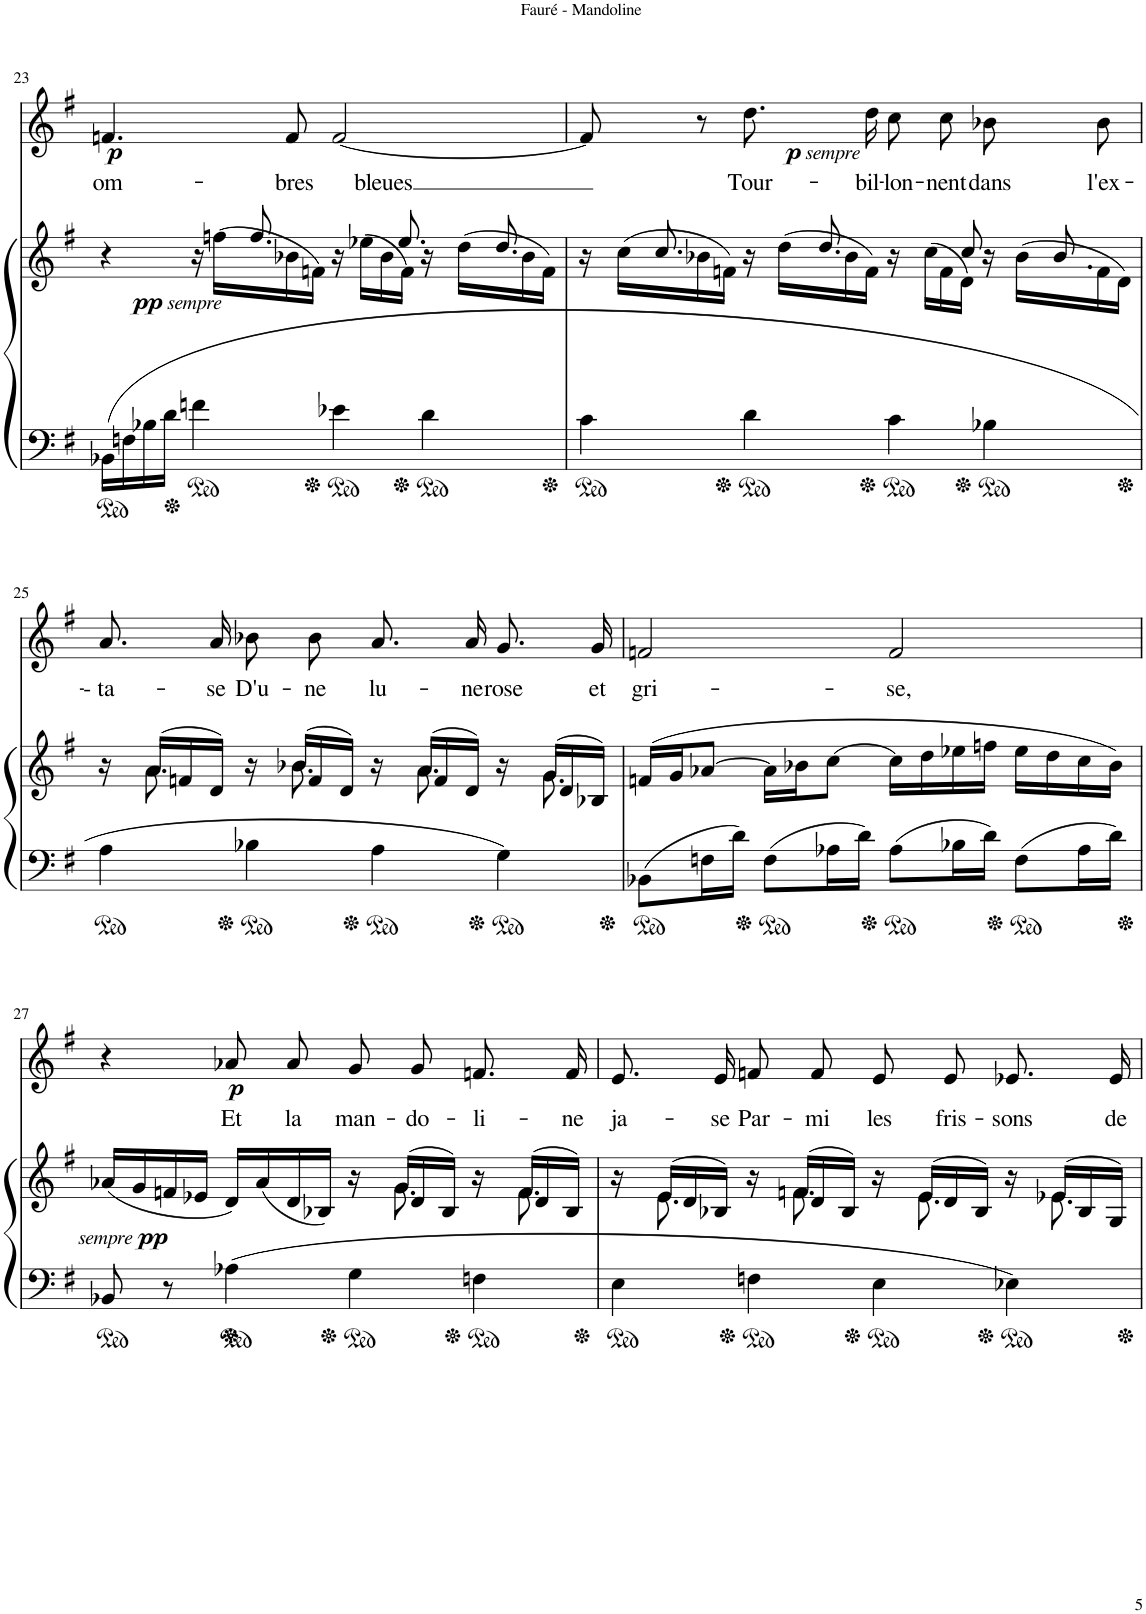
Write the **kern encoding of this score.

**kern	**kern	**dynam	**kern	**text	**dynam
*part2	*part2	*part2	*part1	*part1	*part1
*staff3	*staff2	*staff2/3	*staff1	*staff1	*staff1
*I"Piano	*	*	*I".	*	*
*I'Pno	*	*	*	*	*
!!LO:PB:g=z
*clefF4	*clefG2	*	*clefG2	*	*
*k[f#]	*k[f#]	*	*k[f#]	*	*
*M4/4	*M4/4	*	*M4/4	*	*
*met(c)	*met(c)	*	*met(c)	*	*
=23	=23	=23	=23	=23	=23
*	*^	*	*	*	*
!	!	!	!LO:DY:b	!	!LO:LY:b	!
!	!	!	!LO:DY:n=1:b	!	!	!LO:DY:b
16BB-X\LL	4r	16ryy	pp other-dynamics	4.fn/	om-	p
*	*v	*v	*	*	*	*
16Fn\	.	.	.	.	.
16B-X\	.	.	.	.	.
16d\JJ	.	.	.	.	.
4fn\	16r	.	.	.	.
*	*^	*	*	*	*
.	16ffn\LL	8.ff/	.	.	.	.
!	!	!	!	!	!LO:LY:b	!
.	16b-X\	.	.	8f/	-bres	.
.	16fn\JJ	.	.	.	.	.
!	!	!	!	!	!LO:LY:b	!
4e-X\	16r	16ryy	.	[2f/	bleues	.
.	(16ee-X\LL	8.ee-/	.	.	.	.
.	16b-\	.	.	.	.	.
.	16f\JJ)	.	.	.	.	.
4d\	16r	16ryy	.	.	.	.
.	(16dd\LL	8.dd/	.	.	.	.
.	16b-\	.	.	.	.	.
.	16f\JJ)	.	.	.	.	.
=24	=24	=24	=24	=24	=24	=24
4c\	16r	16ryy	.	8f/]	.	.
.	(16cc\LL	8.cc/	.	.	.	.
.	16b-X\	.	.	8r	.	.
.	16fn\JJ)	.	.	.	.	.
!	!	!	!	!	!LO:LY:b	!LO:DY:b
!	!	!	!	!	!	!LO:DY:n=1:b
4d\	16r	16ryy	.	8.dd\L	Tour-	p other-dynamics
.	(16dd\LL	8.dd/	.	.	.	.
.	16b-\	.	.	.	.	.
!	!	!	!	!	!LO:LY:b	!
.	16f\JJ)	.	.	16dd\Jk	-bil-	.
!	!	!	!	!	!LO:LY:b	!
4c\	16r	16ryy	.	8cc\L	-lon-	.
.	(16cc\LL	8.cc/	.	.	.	.
!	!	!	!	!	!LO:LY:b	!
.	16f\	.	.	8cc\J	-nent	.
.	16d\JJ)	.	.	.	.	.
!	!	!	!	!	!LO:LY:b	!
4B-X\	16r	16ryy	.	8b-X\L	dans	.
.	(16b-\LL	8.b-/	.	.	.	.
!	!	!	!	!	!LO:LY:b	!
.	16f\	.	.	8b-\J	l'ex-	.
.	16d\JJ)	.	.	.	.	.
!!LO:LB:g=z
=25	=25	=25	=25	=25	=25	=25
!	!	!	!	!	!LO:LY:b	!
4A\	16r	16ryy	.	8.a/L	-- ta-	.
.	(16a/LL	8.a\	.	.	.	.
.	16fn/	.	.	.	.	.
!	!	!	!	!	!LO:LY:b	!
.	16d/JJ)	.	.	16a/Jk	-se	.
!	!	!	!	!	!LO:LY:b	!
4B-X\	16r	16ryy	.	8b-X\L	D'u-	.
.	(16b-X/LL	8.b-\	.	.	.	.
!	!	!	!	!	!LO:LY:b	!
.	16f/	.	.	8b-\J	-ne	.
.	16d/JJ)	.	.	.	.	.
!	!	!	!	!	!LO:LY:b	!
4A\	16r	16ryy	.	8.a/L	lu-	.
.	(16a/LL	8.a\	.	.	.	.
.	16f/	.	.	.	.	.
!	!	!	!	!	!LO:LY:b	!
.	16d/JJ)	.	.	16a/Jk	-ne	.
!	!	!	!	!	!LO:LY:b	!
4G\	16r	16ryy	.	8.g/L	rose	.
.	(16g/LL	8.g\	.	.	.	.
.	16d/	.	.	.	.	.
!	!	!	!	!	!LO:LY:b	!
.	16B-X/JJ)	.	.	16g/Jk	et	.
*	*v	*v	*	*	*	*
=26	=26	=26	=26	=26	=26
!	!	!	!	!LO:LY:b	!
8BB-X\L	(16fn/LL	.	2fn/	gri-	.
.	16g/J	.	.	.	.
16Fn\L	[8a-X/J	.	.	.	.
16d\JJ	.	.	.	.	.
8F\L	16a-\LL]	.	.	.	.
.	16b-X\J	.	.	.	.
16A-X\L	[8cc\J	.	.	.	.
16d\JJ	.	.	.	.	.
!	!	!	!	!LO:LY:b	!
8A-\L	16cc\LL]	.	2f/	-se,	.
.	16dd\	.	.	.	.
16B-X\L	16ee-X\	.	.	.	.
16d\JJ	16ffn\JJ	.	.	.	.
8F\L	16ee-\LL	.	.	.	.
.	16dd\	.	.	.	.
16A-\L	16cc\	.	.	.	.
16d\JJ	16b-\JJ)	.	.	.	.
!!LO:LB:g=z
=27	=27	=27	=27	=27	=27
*	*^	*	*	*	*
!	!	!	!LO:DY:b	!	!	!
!	!	!	!LO:DY:n=1:b	!	!	!
8BB-X/	(16a-X/LL	16ryy	other-dynamics pp	4r	.	.
*	*v	*v	*	*	*	*
.	16g/	.	.	.	.
8r	16fn/	.	.	.	.
.	16e-X/JJ	.	.	.	.
!	!	!	!	!LO:LY:b	!LO:DY:b
4A-X\	16d/LL)	.	8a-X/L	Et	p
.	(16a-/	.	.	.	.
!	!	!	!	!LO:LY:b	!
.	16d/	.	8a-/J	la	.
.	16B-X/JJ)	.	.	.	.
!	!	!	!	!LO:LY:b	!
4G\	16r	.	8g/L	man-	.
*	*^	*	*	*	*
.	(16g/LL	8.g\	.	.	.	.
!	!	!	!	!	!LO:LY:b	!
.	16d/	.	.	8g/J	-do-	.
.	16B-/JJ)	.	.	.	.	.
!	!	!	!	!	!LO:LY:b	!
4Fn\	16r	16ryy	.	8.fn/L	-li-	.
.	(16f/LL	8.f\	.	.	.	.
.	16d/	.	.	.	.	.
!	!	!	!	!	!LO:LY:b	!
.	16B-/JJ)	.	.	16f/Jk	-ne	.
=28	=28	=28	=28	=28	=28	=28
!	!	!	!	!	!LO:LY:b	!
4E\	16r	16ryy	.	8.e/L	ja-	.
.	(16e/LL	8.e\	.	.	.	.
.	16d/	.	.	.	.	.
!	!	!	!	!	!LO:LY:b	!
.	16B-X/JJ)	.	.	16e/Jk	-se	.
!	!	!	!	!	!LO:LY:b	!
4Fn\	16r	16ryy	.	8fn/L	Par-	.
.	(16fn/LL	8.f\	.	.	.	.
!	!	!	!	!	!LO:LY:b	!
.	16d/	.	.	8f/J	-mi	.
.	16B-/JJ)	.	.	.	.	.
!	!	!	!	!	!LO:LY:b	!
4E\	16r	16ryy	.	8e/L	les	.
.	(16e/LL	8.e\	.	.	.	.
!	!	!	!	!	!LO:LY:b	!
.	16d/	.	.	8e/J	fris-	.
.	16B-/JJ)	.	.	.	.	.
!	!	!	!	!	!LO:LY:b	!
4E-X\	16r	16ryy	.	8.e-X/L	-sons	.
.	(16e-X/LL	8.e-\	.	.	.	.
.	16B-/	.	.	.	.	.
!	!	!	!	!	!LO:LY:b	!
.	16G/JJ)	.	.	16e-/Jk	de	.
*	*v	*v	*	*	*	*
=	=	=	=	=	=
*-	*-	*-	*-	*-	*-
